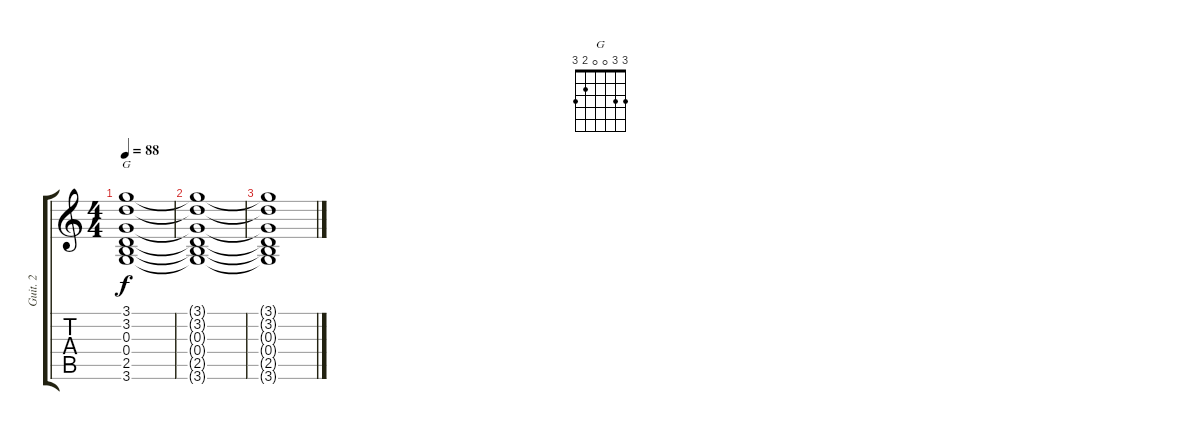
\track ("Guit. 2" "Guit. 2") {instrument overdrivenguitar}
\staff {score tabs}
\tuning (E4 B3 G3 D3 A2 E2) {hide}
\chord ("G" 3 3 0 0 2 3)
\ts (4 4)
\tempo 88
\clef g2
\ks c
(3.1 3.2 0.3 0.4 2.5 3.6).1{ch "G" dy f} |
(3.1{t} 3.2{t} 0.3{t} 0.4{t} 2.5{t} 3.6{t}).1 |
(3.1{t} 3.2{t} 0.3{t} 0.4{t} 2.5{t} 3.6{t}).1
